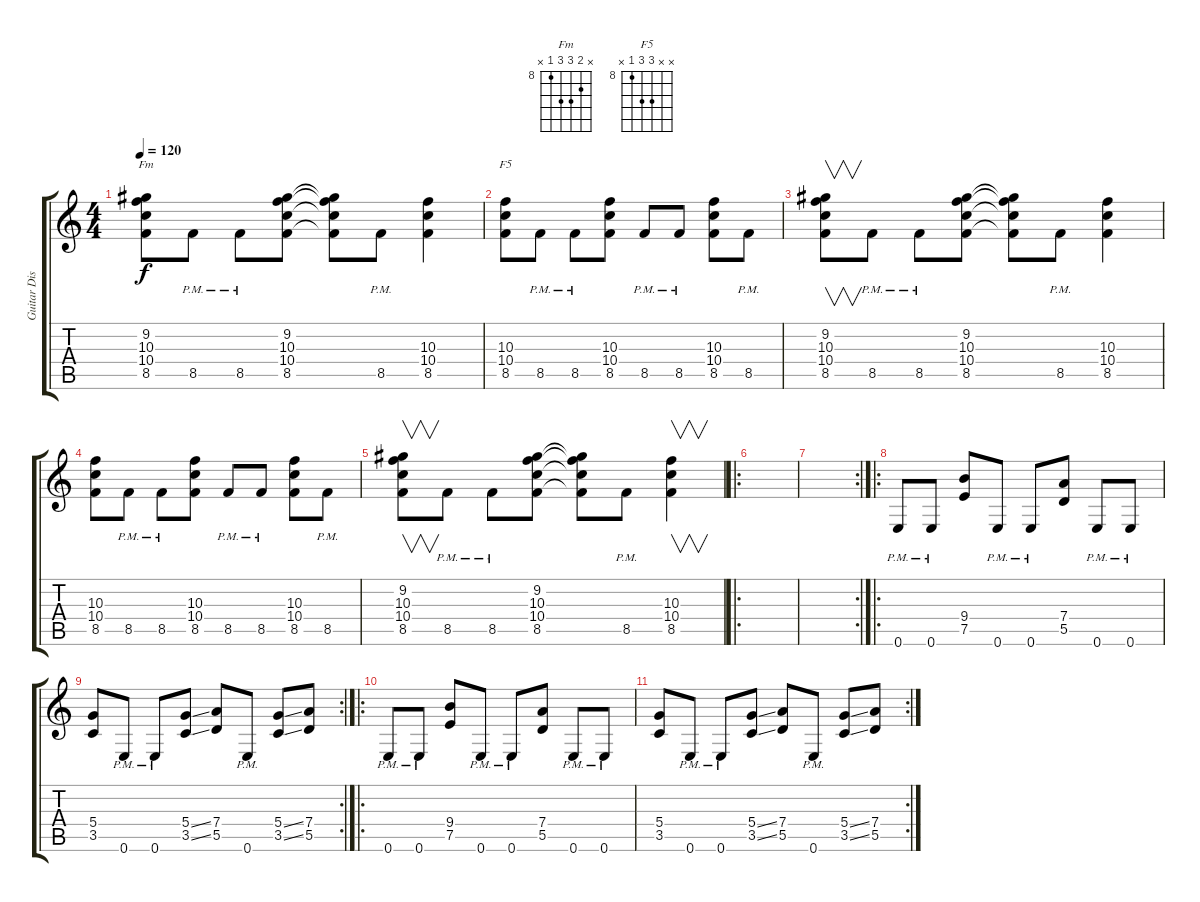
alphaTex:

\track ("Guitar Distotrtion" "Guitar Dis") {instrument distortionguitar}
\staff {score tabs}
\tuning (E4 B3 G3 D3 A2 E2) {hide}
\chord ("Fm" x 9 10 10 8 x) {firstfret 8}
\chord ("F5" x x 10 10 8 x) {firstfret 8}
\ts (4 4)
\tempo 120
\clef g2
\ks c
(9.2 10.3 10.4 8.5).8{ch "Fm" dy f} 8.5{pm}.8 8.5{pm}.8 (9.2 10.3 10.4 8.5).8 (9.2{t} 10.3{t} 10.4{t} 8.5{t}).8 8.5{pm}.8 (10.3 10.4 8.5).4 |
(10.3 10.4 8.5).8{ch "F5"} 8.5{pm}.8 8.5{pm}.8 (10.3 10.4 8.5).8 8.5{pm}.8 8.5{pm}.8 (10.3 10.4 8.5).8 8.5{pm}.8 |
(9.2 10.3 10.4 8.5).8{v} 8.5{pm}.8 8.5{pm}.8 (9.2 10.3 10.4 8.5).8 (9.2{t} 10.3{t} 10.4{t} 8.5{t}).8 8.5{pm}.8 (10.3 10.4 8.5).4 |
(10.3 10.4 8.5).8 8.5{pm}.8 8.5{pm}.8 (10.3 10.4 8.5).8 8.5{pm}.8 8.5{pm}.8 (10.3 10.4 8.5).8 8.5{pm}.8 |
(9.2 10.3 10.4 8.5).8{v} 8.5{pm}.8 8.5{pm}.8 (9.2 10.3 10.4 8.5).8 (9.2{t} 10.3{t} 10.4{t} 8.5{t}).8 8.5{pm}.8 (10.3 10.4 8.5).4{v} |
\ro
|
\rc 2
|
\ro
0.6{pm}.8 0.6{pm}.8 (9.4 7.5).8 0.6{pm}.8 0.6{pm}.8 (7.4 5.5).8 0.6{pm}.8 0.6{pm}.8 |
\rc 2
(5.4 3.5).8 0.6{pm}.8 0.6{pm}.8 (5.4{ss} 3.5{ss}).8 (7.4 5.5).8 0.6{pm}.8 (5.4{ss} 3.5{ss}).8 (7.4 5.5).8 |
\ro
0.6{pm}.8 0.6{pm}.8 (9.4 7.5).8 0.6{pm}.8 0.6{pm}.8 (7.4 5.5).8 0.6{pm}.8 0.6{pm}.8 |
\rc 2
(5.4 3.5).8 0.6{pm}.8 0.6{pm}.8 (5.4{ss} 3.5{ss}).8 (7.4 5.5).8 0.6{pm}.8 (5.4{ss} 3.5{ss}).8 (7.4 5.5).8
